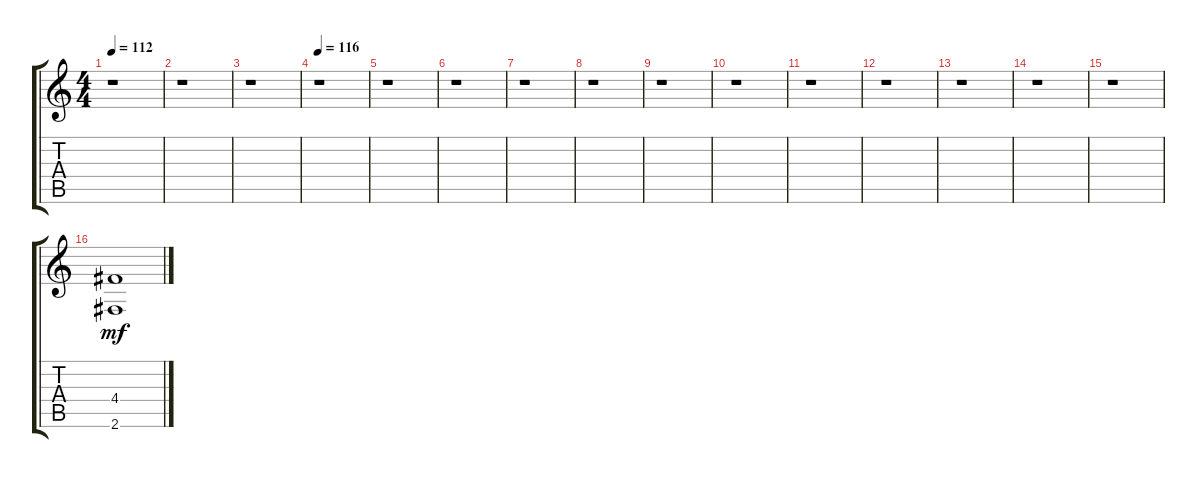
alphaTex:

\track "" {instrument overdrivenguitar}
\staff {score tabs}
\tuning (E4 B3 G3 D3 A2 E2) {hide}
\ts (4 4)
\tempo 112
\clef g2
\ks c
r.1{dy f} |
r.1 |
r.1 |
\tempo 116
r.1 |
r.1 |
r.1 |
r.1 |
r.1 |
r.1 |
r.1 |
r.1 |
r.1 |
r.1 |
r.1 |
r.1 |
(4.4 2.6).1{dy mf}
